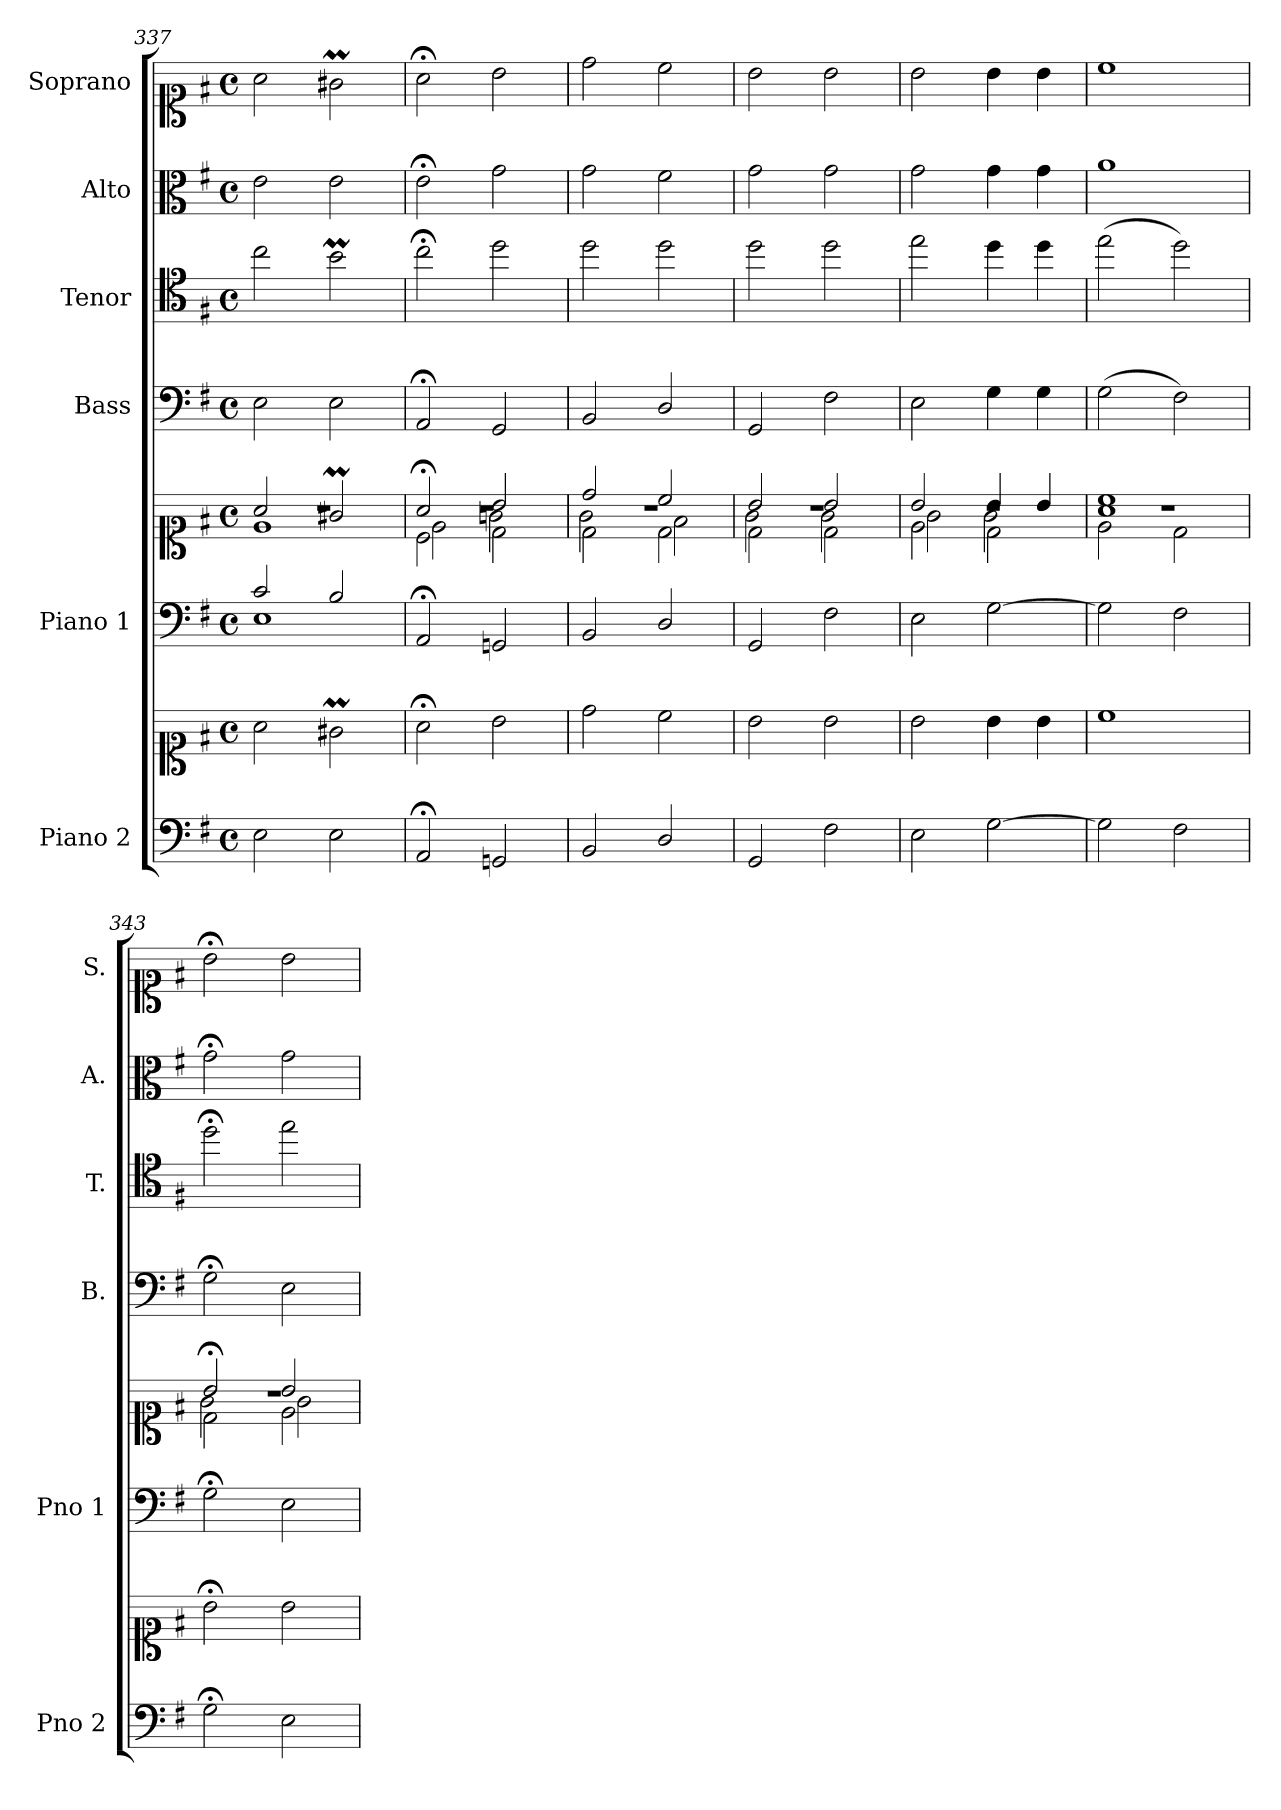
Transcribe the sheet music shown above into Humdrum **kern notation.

**kern	**kern	**kern	**kern	**kern	**kern	**kern	**kern
*part6	*part6	*part5	*part5	*part4	*part3	*part2	*part1
*staff8	*staff7	*staff6	*staff5	*staff4	*staff3	*staff2	*staff1
*I"Piano 2	*	*I"Piano 1	*	*I"Bass	*I"Tenor	*I"Alto	*I"Soprano
*I'Pno 2	*	*I'Pno 1	*	*I'B.	*I'T.	*I'A.	*I'S.
*clefF4	*clefC1	*clefF4	*clefC1	*clefF4	*clefC4	*clefC3	*clefC1
*	*	*	*	*	*ITrd7c12	*	*
*k[f#]	*k[f#]	*k[f#]	*k[f#]	*k[f#]	*k[f#]	*k[f#]	*k[f#]
*G:	*G:	*G:	*G:	*G:	*G:	*G:	*G:
*M4/4	*M4/4	*M4/4	*M4/4	*M4/4	*M4/4	*M4/4	*M4/4
*met(c)	*met(c)	*met(c)	*met(c)	*met(c)	*met(c)	*met(c)	*met(c)
=337	=337	=337	=337	=337	=337	=337	=337
*	*	*^	*^	*	*	*	*
*	*	*	*	*	*^	*	*	*	*
2E\	2a\	2c/	1E\	2a/	1e\	1r	2E\	2c\	2e\	2a\
2E\	2g#Xm\	2B/	.	2g#Xm/	.	.	2E\	2Bm\	2e\	2g#Xm\
*	*	*v	*v	*	*	*	*	*	*	*
=338	=338	=338	=338	=338	=338	=338	=338	=338	=338
*	*	*	*	*	*^	*	*	*	*
2AA;/	2a;<\	2AA;/	2a;</	2c\	2e\	1r	2AA;</	2c;<\	2e;<\	2a;<\
2GGn/	2b\	2GGn/	2b/	2d\	2gn\	.	2GG/	2d\	2g\	2b\
=339	=339	=339	=339	=339	=339	=339	=339	=339	=339	=339
2BB/	2dd\	2BB/	2dd/	2d\	2g\	1r	2BB/	2d\	2g\	2dd\
2D/	2cc\	2D/	2cc/	2d\	2f#\	.	2D/	2d\	2f#\	2cc\
=340	=340	=340	=340	=340	=340	=340	=340	=340	=340	=340
2GG/	2b\	2GG/	2b/	2d\	2g\	1r	2GG/	2d\	2g\	2b\
2F#\	2b\	2F#\	2b/	2d\	2g\	.	2F#\	2d\	2g\	2b\
=341	=341	=341	=341	=341	=341	=341	=341	=341	=341	=341
2E\	2b\	2E\	2b/	2e\	2g\	1r	2E\	2e\	2g\	2b\
[>2G\	4b\	[>2G\	4b/	2d\	2g\	.	4G\	4d\	4g\	4b\
.	4b\	.	4b/	.	.	.	4G\	4d\	4g\	4b\
=342	=342	=342	=342	=342	=342	=342	=342	=342	=342	=342
2G\]	1cc\	2G\]	1cc/	2e\	1a\	1r	(2G\	(2e\	1a\	1cc\
2F#\	.	2F#\	.	2d\	.	.	2F#\)	2d\)	.	.
=343	=343	=343	=343	=343	=343	=343	=343	=343	=343	=343
2G;\	2b;<\	2G;\	2b;</	2d\	2g\	1r	2G;<\	2d;<\	2g;<\	2b;<\
2E\	2b\	2E\	2b/	2e\	2g\	.	2E\	2e\	2g\	2b\
*	*	*	*v	*v	*v	*v	*	*	*	*
=	=	=	=	=	=	=	=
*-	*-	*-	*-	*-	*-	*-	*-
